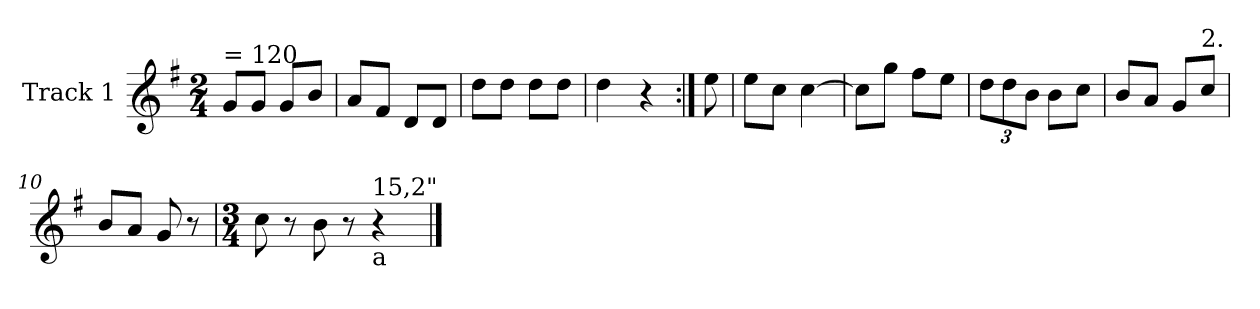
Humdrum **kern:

**kern
*part1
*staff1
*I"Track 1
*clefG2
*k[f#]
*G:
*M2/4
=1
!LO:TX:a:t== 120
8g/L
8g/J
8g/L
8b/J
=2
8a/L
8f#/J
8d/L
8d/J
=3
8dd\L
8dd\J
8dd\L
8dd\J
=4
4dd\
4r
!!LO:LB:g=z
=5:|!
8ee\
=6
8ee\L
8cc\J
[4cc\
=7
8cc\L]
8gg\J
8ff#\L
8ee\J
=8
12dd\L
12dd\
12b\J
8b\L
8cc\J
=9
8b/L
8a/J
8g/L
!LO:TX:a:t=2.
8cc/J
=10
8b/L
8a/J
8g/
8r
!!LO:LB:g=z
=11
*M3/4
8cc\
8r
8b\
8r
!LO:TX:b:t=a
!LO:TX:a:t=15,2"
4r
==
*-
